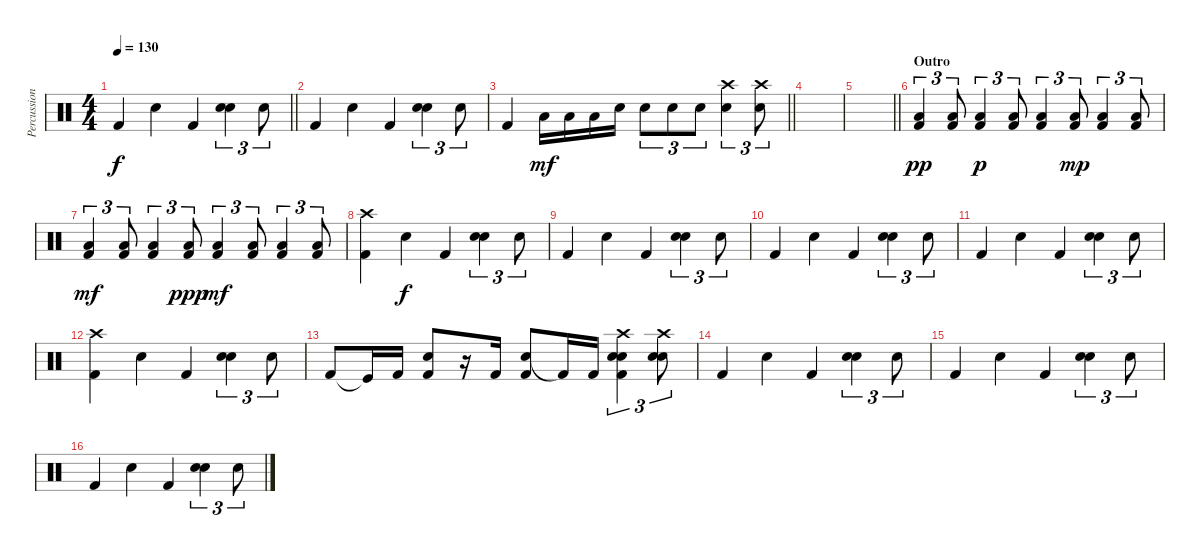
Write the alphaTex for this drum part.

\track ("Percussion" "Percussion") {instrument percussion}
\staff {score}
\articulation defaults
\ts (4 4)
\tempo 130
\clef neutral
\barLineRight lightlight
\ks c "Kick (hit) 2".4{dy f} "Snare (hit) 2".4 "Kick (hit) 2".4
("Hand Clap (hit)" "Snare (hit) 2").4{tu (3 2)} "Hand Clap (hit)".8{tu (3 2)} |
"Kick (hit) 2".4 "Snare (hit) 2".4 "Kick (hit) 2".4 ("Hand Clap (hit)" "Snare (hit) 2").4{tu (3 2)} "Hand Clap (hit)".8{tu (3 2)} |
\barLineRight lightlight "Kick (hit) 2".4 "Low Floor Tom (hit)".16{dy mf} "Low Floor Tom (hit)".16 "Low Floor Tom (hit)".16 "Snare (hit) 2".16 "Snare (hit) 2".8{tu (3 2)} "Snare (hit) 2".8{tu (3 2)} "Snare (hit) 2".8{tu (3 2)}
("Crash high (hit)" "Snare (hit) 2").4{tu (3 2)} ("Crash high (hit)" "Snare (hit) 2").8{tu (3 2)} |
|
\barLineRight lightlight
|
\section ("" "Outro")
("Low Floor Tom (hit)" "Kick (hit) 2").4{tu (3 2) dy pp} ("Low Floor Tom (hit)" "Kick (hit) 2").8{tu (3 2)} ("Low Floor Tom (hit)" "Kick (hit) 2").4{tu (3 2) dy p} ("Low Floor Tom (hit)" "Kick (hit) 2").8{tu (3 2)} ("Low Floor Tom (hit)" "Kick (hit) 2").4{tu (3 2)} ("Low Floor Tom (hit)" "Kick (hit) 2").8{tu (3 2) dy mp} ("Low Floor Tom (hit)" "Kick (hit) 2").4{tu (3 2)} ("Low Floor Tom (hit)" "Kick (hit) 2").8{tu (3 2)} |
("Low Floor Tom (hit)" "Kick (hit) 2").4{tu (3 2) dy mf} ("Low Floor Tom (hit)" "Kick (hit) 2").8{tu (3 2)} ("Low Floor Tom (hit)" "Kick (hit) 2").4{tu (3 2)} ("Low Floor Tom (hit)" "Kick (hit) 2").8{tu (3 2) dy ppp} ("Low Floor Tom (hit)" "Kick (hit) 2").4{tu (3 2) dy mf} ("Low Floor Tom (hit)" "Kick (hit) 2").8{tu (3 2)} ("Low Floor Tom (hit)" "Kick (hit) 2").4{tu (3 2)} ("Low Floor Tom (hit)" "Kick (hit) 2").8{tu (3 2)} |
("Crash high (hit)" "Kick (hit) 2").4 "Snare (hit) 2".4{dy f} "Kick (hit) 2".4 ("Hand Clap (hit)" "Snare (hit) 2").4{tu (3 2)} "Hand Clap (hit)".8{tu (3 2)} |
"Kick (hit) 2".4 "Snare (hit) 2".4 "Kick (hit) 2".4 ("Hand Clap (hit)" "Snare (hit) 2").4{tu (3 2)} "Hand Clap (hit)".8{tu (3 2)} |
"Kick (hit) 2".4 "Snare (hit) 2".4 "Kick (hit) 2".4 ("Hand Clap (hit)" "Snare (hit) 2").4{tu (3 2)} "Hand Clap (hit)".8{tu (3 2)} |
"Kick (hit) 2".4 "Snare (hit) 2".4 "Kick (hit) 2".4 ("Hand Clap (hit)" "Snare (hit) 2").4{tu (3 2)} "Hand Clap (hit)".8{tu (3 2)} |
("Crash high (hit)" "Kick (hit) 2").4 "Snare (hit) 2".4 "Kick (hit) 2".4 ("Hand Clap (hit)" "Snare (hit) 2").4{tu (3 2)} "Hand Clap (hit)".8{tu (3 2)} |
"Kick (hit) 2".8 "Kick (hit)"{t}.16 "Kick (hit) 2".16 ("Snare (hit) 2" "Kick (hit) 2").8 r.16 "Kick (hit) 2".16 ("Snare (hit) 2" "Kick (hit) 2").8 "Kick (hit) 2"{t}.16 "Kick (hit) 2".16 ("Crash high (hit)" "Hand Clap (hit)" "Snare (hit) 2" "Kick (hit) 2").4{tu (3 2)} ("Crash high (hit)" "Hand Clap (hit)" "Snare (hit) 2").8{tu (3 2)} |
"Kick (hit) 2".4 "Snare (hit) 2".4 "Kick (hit) 2".4 ("Hand Clap (hit)" "Snare (hit) 2").4{tu (3 2)} "Hand Clap (hit)".8{tu (3 2)} |
"Kick (hit) 2".4 "Snare (hit) 2".4 "Kick (hit) 2".4 ("Hand Clap (hit)" "Snare (hit) 2").4{tu (3 2)} "Hand Clap (hit)".8{tu (3 2)} |
"Kick (hit) 2".4 "Snare (hit) 2".4 "Kick (hit) 2".4 ("Hand Clap (hit)" "Snare (hit) 2").4{tu (3 2)} "Hand Clap (hit)".8{tu (3 2)}
